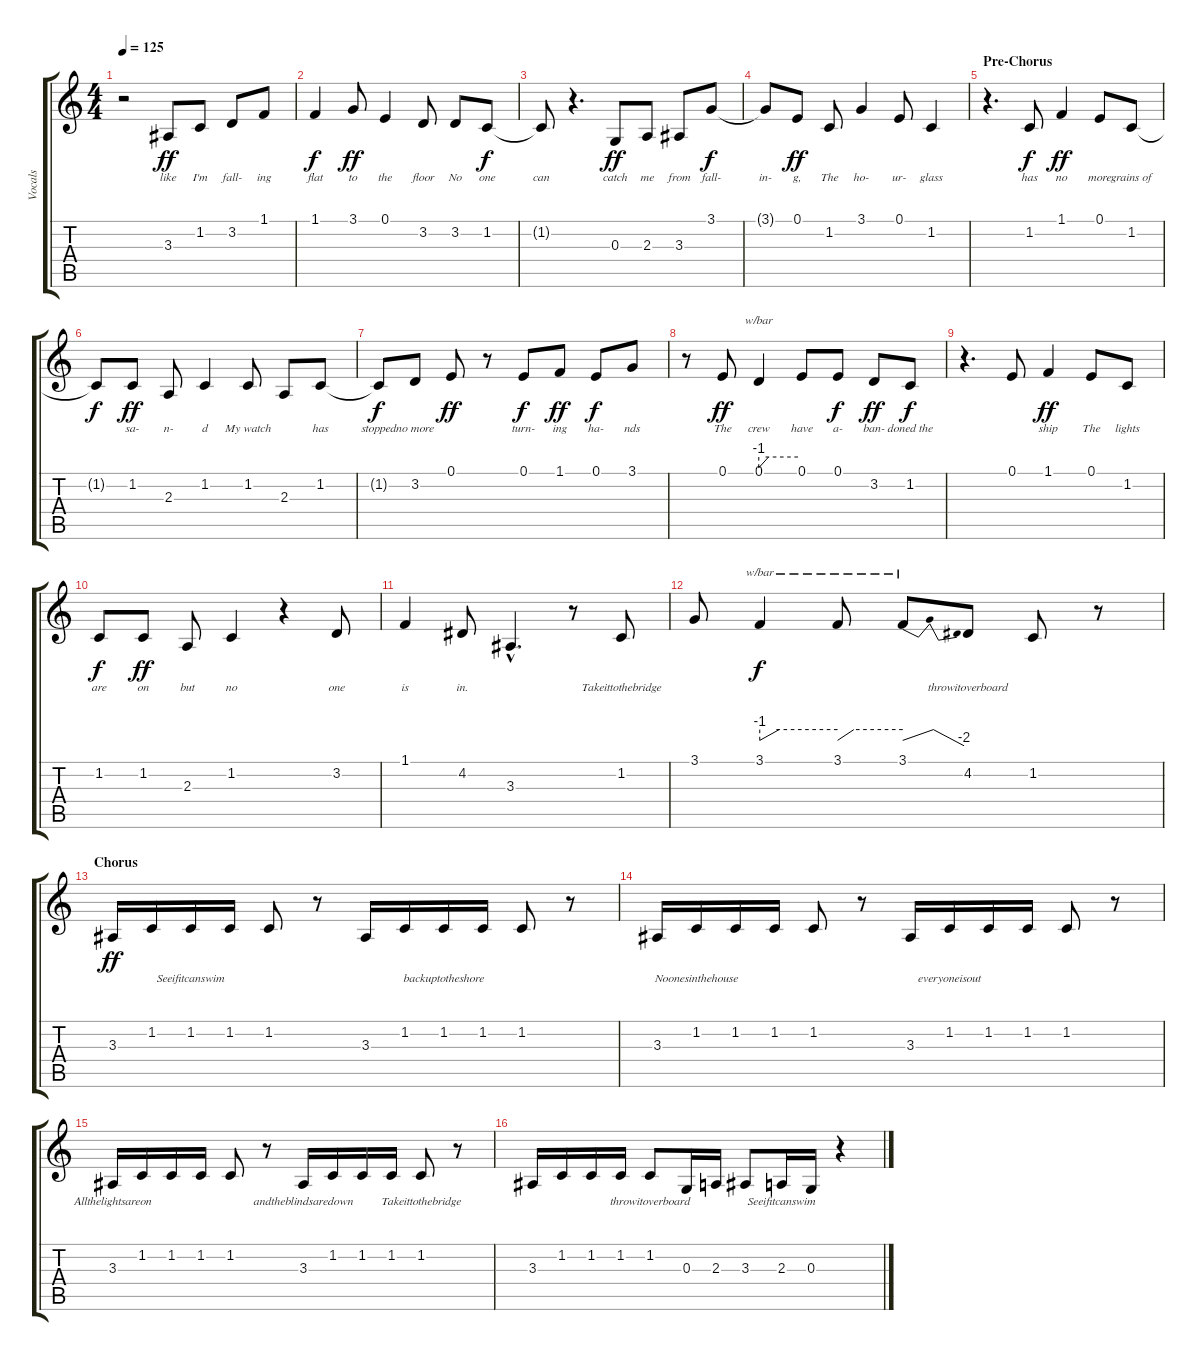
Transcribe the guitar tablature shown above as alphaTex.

\track ("Vocals" "Vocals") {instrument lead5charang}
\staff {score tabs}
\tuning (E4 B3 G3 D3 A2 E2) {hide}
\ts (4 4)
\tempo 125
\clef g2
\ks c
r.2{dy ff} 3.3.8{lyrics (0 "like") lyrics (1 "") lyrics (2 "") lyrics (3 "") lyrics (4 "")} 1.2.8{lyrics (0 "I'm") lyrics (1 "") lyrics (2 "") lyrics (3 "") lyrics (4 "")} 3.2.8{lyrics (0 "fall-") lyrics (1 "") lyrics (2 "") lyrics (3 "") lyrics (4 "")} 1.1.8{lyrics (0 "ing") lyrics (1 "") lyrics (2 "") lyrics (3 "") lyrics (4 "")} |
1.1.4{lyrics (0 "flat") lyrics (1 "") lyrics (2 "") lyrics (3 "") lyrics (4 "") dy f} 3.1.8{lyrics (0 "to") lyrics (1 "") lyrics (2 "") lyrics (3 "") lyrics (4 "") dy ff} 0.1.4{lyrics (0 "the") lyrics (1 "") lyrics (2 "") lyrics (3 "") lyrics (4 "")} 3.2.8{lyrics (0 "floor") lyrics (1 "") lyrics (2 "") lyrics (3 "") lyrics (4 "")} 3.2.8{lyrics (0 "No") lyrics (1 "") lyrics (2 "") lyrics (3 "") lyrics (4 "")} 1.2.8{lyrics (0 "one") lyrics (1 "") lyrics (2 "") lyrics (3 "") lyrics (4 "") dy f} |
1.2{t}.8{lyrics (0 "can") lyrics (1 "") lyrics (2 "") lyrics (3 "") lyrics (4 "")} r.4{d} 0.3.8{lyrics (0 "catch") lyrics (1 "") lyrics (2 "") lyrics (3 "") lyrics (4 "") dy ff} 2.3.8{lyrics (0 "me") lyrics (1 "") lyrics (2 "") lyrics (3 "") lyrics (4 "")} 3.3.8{lyrics (0 "from") lyrics (1 "") lyrics (2 "") lyrics (3 "") lyrics (4 "")} 3.1.8{lyrics (0 "fall-") lyrics (1 "") lyrics (2 "") lyrics (3 "") lyrics (4 "") dy f} |
3.1{t}.8{lyrics (0 "in-") lyrics (1 "") lyrics (2 "") lyrics (3 "") lyrics (4 "")} 0.1.8{lyrics (0 "g,") lyrics (1 "") lyrics (2 "") lyrics (3 "") lyrics (4 "") dy ff} 1.2.8{lyrics (0 "The") lyrics (1 "") lyrics (2 "") lyrics (3 "") lyrics (4 "")} 3.1.4{lyrics (0 "ho-") lyrics (1 "") lyrics (2 "") lyrics (3 "") lyrics (4 "")} 0.1.8{lyrics (0 "ur-") lyrics (1 "") lyrics (2 "") lyrics (3 "") lyrics (4 "")} 1.2.4{lyrics (0 "glass") lyrics (1 "") lyrics (2 "") lyrics (3 "") lyrics (4 "")} |
\section ("" "Pre-Chorus")
r.4{d} 1.2.8{lyrics (0 "has") lyrics (1 "") lyrics (2 "") lyrics (3 "") lyrics (4 "") dy f} 1.1.4{lyrics (0 "no") lyrics (1 "") lyrics (2 "") lyrics (3 "") lyrics (4 "") dy ff} 0.1.8{lyrics (0 "more") lyrics (1 "") lyrics (2 "") lyrics (3 "") lyrics (4 "")} 1.2.8{lyrics (0 "grains of") lyrics (1 "") lyrics (2 "") lyrics (3 "") lyrics (4 "")} |
1.2{t}.8{lyrics (0 "") lyrics (1 "") lyrics (2 "") lyrics (3 "") lyrics (4 "") dy f} 1.2.8{lyrics (0 "sa-") lyrics (1 "") lyrics (2 "") lyrics (3 "") lyrics (4 "") dy ff} 2.3.8{lyrics (0 "n-") lyrics (1 "") lyrics (2 "") lyrics (3 "") lyrics (4 "")} 1.2.4{lyrics (0 "d") lyrics (1 "") lyrics (2 "") lyrics (3 "") lyrics (4 "")} 1.2.8{lyrics (0 "My watch") lyrics (1 "") lyrics (2 "") lyrics (3 "") lyrics (4 "")} 2.3.8{lyrics (0 "") lyrics (1 "") lyrics (2 "") lyrics (3 "") lyrics (4 "")} 1.2.8{lyrics (0 "has") lyrics (1 "") lyrics (2 "") lyrics (3 "") lyrics (4 "")} |
1.2{t}.8{lyrics (0 "stopped") lyrics (1 "") lyrics (2 "") lyrics (3 "") lyrics (4 "") dy f} 3.2.8{lyrics (0 "no more") lyrics (1 "") lyrics (2 "") lyrics (3 "") lyrics (4 "")} 0.1.8{lyrics (0 "") lyrics (1 "") lyrics (2 "") lyrics (3 "") lyrics (4 "") dy ff} r.8 0.1.8{lyrics (0 "turn-") lyrics (1 "") lyrics (2 "") lyrics (3 "") lyrics (4 "") dy f} 1.1.8{lyrics (0 "ing") lyrics (1 "") lyrics (2 "") lyrics (3 "") lyrics (4 "") dy ff} 0.1.8{lyrics (0 "ha-") lyrics (1 "") lyrics (2 "") lyrics (3 "") lyrics (4 "") dy f} 3.1.8{lyrics (0 "nds") lyrics (1 "") lyrics (2 "") lyrics (3 "") lyrics (4 "")} |
r.8 0.1.8{lyrics (0 "The") lyrics (1 "") lyrics (2 "") lyrics (3 "") lyrics (4 "") dy ff} 0.1.4{tbe (custom default 0 -4 15 0 60 0) lyrics (0 "crew") lyrics (1 "") lyrics (2 "") lyrics (3 "") lyrics (4 "")} 0.1.8{lyrics (0 "have") lyrics (1 "") lyrics (2 "") lyrics (3 "") lyrics (4 "")} 0.1.8{lyrics (0 "a-") lyrics (1 "") lyrics (2 "") lyrics (3 "") lyrics (4 "") dy f} 3.2.8{lyrics (0 "ban-") lyrics (1 "") lyrics (2 "") lyrics (3 "") lyrics (4 "") dy ff} 1.2.8{lyrics (0 "doned the") lyrics (1 "") lyrics (2 "") lyrics (3 "") lyrics (4 "") dy f} |
r.4{d} 0.1.8{lyrics (0 "") lyrics (1 "") lyrics (2 "") lyrics (3 "") lyrics (4 "")} 1.1.4{lyrics (0 "ship") lyrics (1 "") lyrics (2 "") lyrics (3 "") lyrics (4 "") dy ff} 0.1.8{lyrics (0 "The") lyrics (1 "") lyrics (2 "") lyrics (3 "") lyrics (4 "")} 1.2.8{lyrics (0 "lights") lyrics (1 "") lyrics (2 "") lyrics (3 "") lyrics (4 "")} |
1.2.8{lyrics (0 "are") lyrics (1 "") lyrics (2 "") lyrics (3 "") lyrics (4 "") dy f} 1.2.8{lyrics (0 "on") lyrics (1 "") lyrics (2 "") lyrics (3 "") lyrics (4 "") dy ff} 2.3.8{lyrics (0 "but") lyrics (1 "") lyrics (2 "") lyrics (3 "") lyrics (4 "")} 1.2.4{lyrics (0 "no") lyrics (1 "") lyrics (2 "") lyrics (3 "") lyrics (4 "")} r.4 3.2.8{lyrics (0 "one") lyrics (1 "") lyrics (2 "") lyrics (3 "") lyrics (4 "")} |
1.1.4{lyrics (0 "is") lyrics (1 "") lyrics (2 "") lyrics (3 "") lyrics (4 "")} 4.2.8{lyrics (0 "in.") lyrics (1 "") lyrics (2 "") lyrics (3 "") lyrics (4 "")} 3.3{hac}.4{d lyrics (0 "") lyrics (1 "") lyrics (2 "") lyrics (3 "") lyrics (4 "")} r.8 1.2.8{lyrics (0 "Takeittothebridge") lyrics (1 "") lyrics (2 "") lyrics (3 "") lyrics (4 "")} |
3.1.8{lyrics (0 "") lyrics (1 "") lyrics (2 "") lyrics (3 "") lyrics (4 "")} 3.1.4{tbe (custom default 0 -4 15 0 60 0) lyrics (0 "") lyrics (1 "") lyrics (2 "") lyrics (3 "") lyrics (4 "") dy f} 3.1.8{tbe (custom default 0 -4 15 0 60 0) lyrics (0 "") lyrics (1 "") lyrics (2 "") lyrics (3 "") lyrics (4 "")} 3.1.8{tbe (dip default 0 -4 15 0 30 0 60 -8) lyrics (0 "") lyrics (1 "") lyrics (2 "") lyrics (3 "") lyrics (4 "")} 4.2.8{lyrics (0 "throwitoverboard") lyrics (1 "") lyrics (2 "") lyrics (3 "") lyrics (4 "")} 1.2.8{lyrics (0 "") lyrics (1 "") lyrics (2 "") lyrics (3 "") lyrics (4 "")} r.8 |
\section ("" "Chorus")
3.3.16{lyrics (0 "") lyrics (1 "") lyrics (2 "") lyrics (3 "") lyrics (4 "") dy ff} 1.2.16{lyrics (0 "") lyrics (1 "") lyrics (2 "") lyrics (3 "") lyrics (4 "")} 1.2.16{lyrics (0 "Seeifitcanswim") lyrics (1 "") lyrics (2 "") lyrics (3 "") lyrics (4 "")} 1.2.16{lyrics (0 "") lyrics (1 "") lyrics (2 "") lyrics (3 "") lyrics (4 "")} 1.2.8{lyrics (0 "") lyrics (1 "") lyrics (2 "") lyrics (3 "") lyrics (4 "")} r.8 3.3.16{lyrics (0 "") lyrics (1 "") lyrics (2 "") lyrics (3 "") lyrics (4 "")} 1.2.16{lyrics (0 "") lyrics (1 "") lyrics (2 "") lyrics (3 "") lyrics (4 "")} 1.2.16{lyrics (0 "backuptotheshore") lyrics (1 "") lyrics (2 "") lyrics (3 "") lyrics (4 "")} 1.2.16{lyrics (0 "") lyrics (1 "") lyrics (2 "") lyrics (3 "") lyrics (4 "")} 1.2.8{lyrics (0 "") lyrics (1 "") lyrics (2 "") lyrics (3 "") lyrics (4 "")} r.8 |
3.3.16{lyrics (0 "") lyrics (1 "") lyrics (2 "") lyrics (3 "") lyrics (4 "")} 1.2.16{lyrics (0 "Noonesinthehouse") lyrics (1 "") lyrics (2 "") lyrics (3 "") lyrics (4 "")} 1.2.16{lyrics (0 "") lyrics (1 "") lyrics (2 "") lyrics (3 "") lyrics (4 "")} 1.2.16{lyrics (0 "") lyrics (1 "") lyrics (2 "") lyrics (3 "") lyrics (4 "")} 1.2.8{lyrics (0 "") lyrics (1 "") lyrics (2 "") lyrics (3 "") lyrics (4 "")} r.8 3.3.16{lyrics (0 "") lyrics (1 "") lyrics (2 "") lyrics (3 "") lyrics (4 "")} 1.2.16{lyrics (0 "everyoneisout") lyrics (1 "") lyrics (2 "") lyrics (3 "") lyrics (4 "")} 1.2.16{lyrics (0 "") lyrics (1 "") lyrics (2 "") lyrics (3 "") lyrics (4 "")} 1.2.16{lyrics (0 "") lyrics (1 "") lyrics (2 "") lyrics (3 "") lyrics (4 "")} 1.2.8{lyrics (0 "") lyrics (1 "") lyrics (2 "") lyrics (3 "") lyrics (4 "")} r.8 |
3.3.16{lyrics (0 "Allthelightsareon") lyrics (1 "") lyrics (2 "") lyrics (3 "") lyrics (4 "")} 1.2.16{lyrics (0 "") lyrics (1 "") lyrics (2 "") lyrics (3 "") lyrics (4 "")} 1.2.16{lyrics (0 "") lyrics (1 "") lyrics (2 "") lyrics (3 "") lyrics (4 "")} 1.2.16{lyrics (0 "") lyrics (1 "") lyrics (2 "") lyrics (3 "") lyrics (4 "")} 1.2.8{lyrics (0 "") lyrics (1 "") lyrics (2 "") lyrics (3 "") lyrics (4 "")} r.8 3.3.16{lyrics (0 "andtheblindsaredown") lyrics (1 "") lyrics (2 "") lyrics (3 "") lyrics (4 "")} 1.2.16{lyrics (0 "") lyrics (1 "") lyrics (2 "") lyrics (3 "") lyrics (4 "")} 1.2.16{lyrics (0 "") lyrics (1 "") lyrics (2 "") lyrics (3 "") lyrics (4 "")} 1.2.16{lyrics (0 "") lyrics (1 "") lyrics (2 "") lyrics (3 "") lyrics (4 "")} 1.2.8{lyrics (0 "Takeittothebridge") lyrics (1 "") lyrics (2 "") lyrics (3 "") lyrics (4 "")} r.8 |
3.3.16{lyrics (0 "") lyrics (1 "") lyrics (2 "") lyrics (3 "") lyrics (4 "")} 1.2.16{lyrics (0 "") lyrics (1 "") lyrics (2 "") lyrics (3 "") lyrics (4 "")} 1.2.16{lyrics (0 "") lyrics (1 "") lyrics (2 "") lyrics (3 "") lyrics (4 "")} 1.2.16{lyrics (0 "") lyrics (1 "") lyrics (2 "") lyrics (3 "") lyrics (4 "")} 1.2.8{lyrics (0 "throwitoverboard") lyrics (1 "") lyrics (2 "") lyrics (3 "") lyrics (4 "")} 0.3.16{lyrics (0 "") lyrics (1 "") lyrics (2 "") lyrics (3 "") lyrics (4 "")} 2.3.16{lyrics (0 "") lyrics (1 "") lyrics (2 "") lyrics (3 "") lyrics (4 "")} 3.3.8{lyrics (0 "") lyrics (1 "") lyrics (2 "") lyrics (3 "") lyrics (4 "")} 2.3.16{lyrics (0 "Seeifitcanswim") lyrics (1 "") lyrics (2 "") lyrics (3 "") lyrics (4 "")} 0.3.16{lyrics (0 "") lyrics (1 "") lyrics (2 "") lyrics (3 "") lyrics (4 "")} r.4
